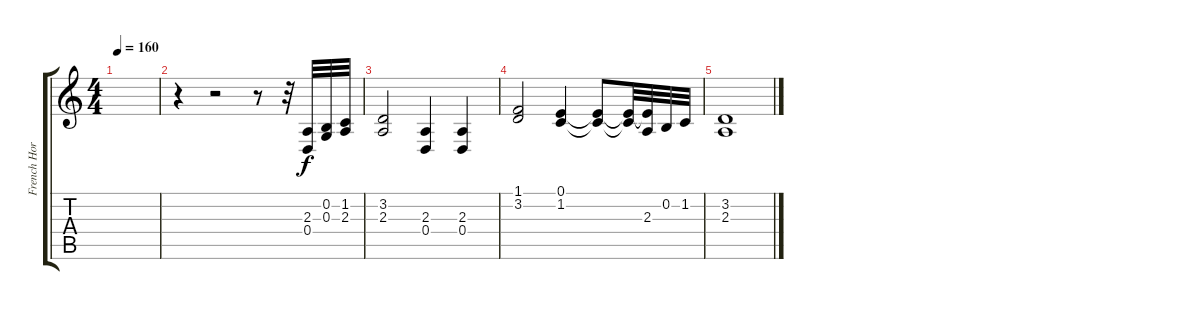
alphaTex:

\track ("French Horn" "French Hor") {instrument frenchhorn}
\staff {score tabs}
\tuning (E4 B3 G3 D3 A2 E2) {hide}
\ts (4 4)
\tempo 160
\clef g2
\ks c
|
r.4 r.2 r.8 r.32 (2.3 0.4).32 (0.2 0.3).32 (1.2 2.3).32 |
(3.2 2.3).2 (2.3 0.4).4 (2.3 0.4).4 |
(1.1 3.2).2 (0.1 1.2).4 (0.1{t} 1.2{t}).8 (0.1{t} 1.2{t}).32 (0.1{t} 2.3).32 0.2.32 1.2.32 |
(3.2 2.3).1
